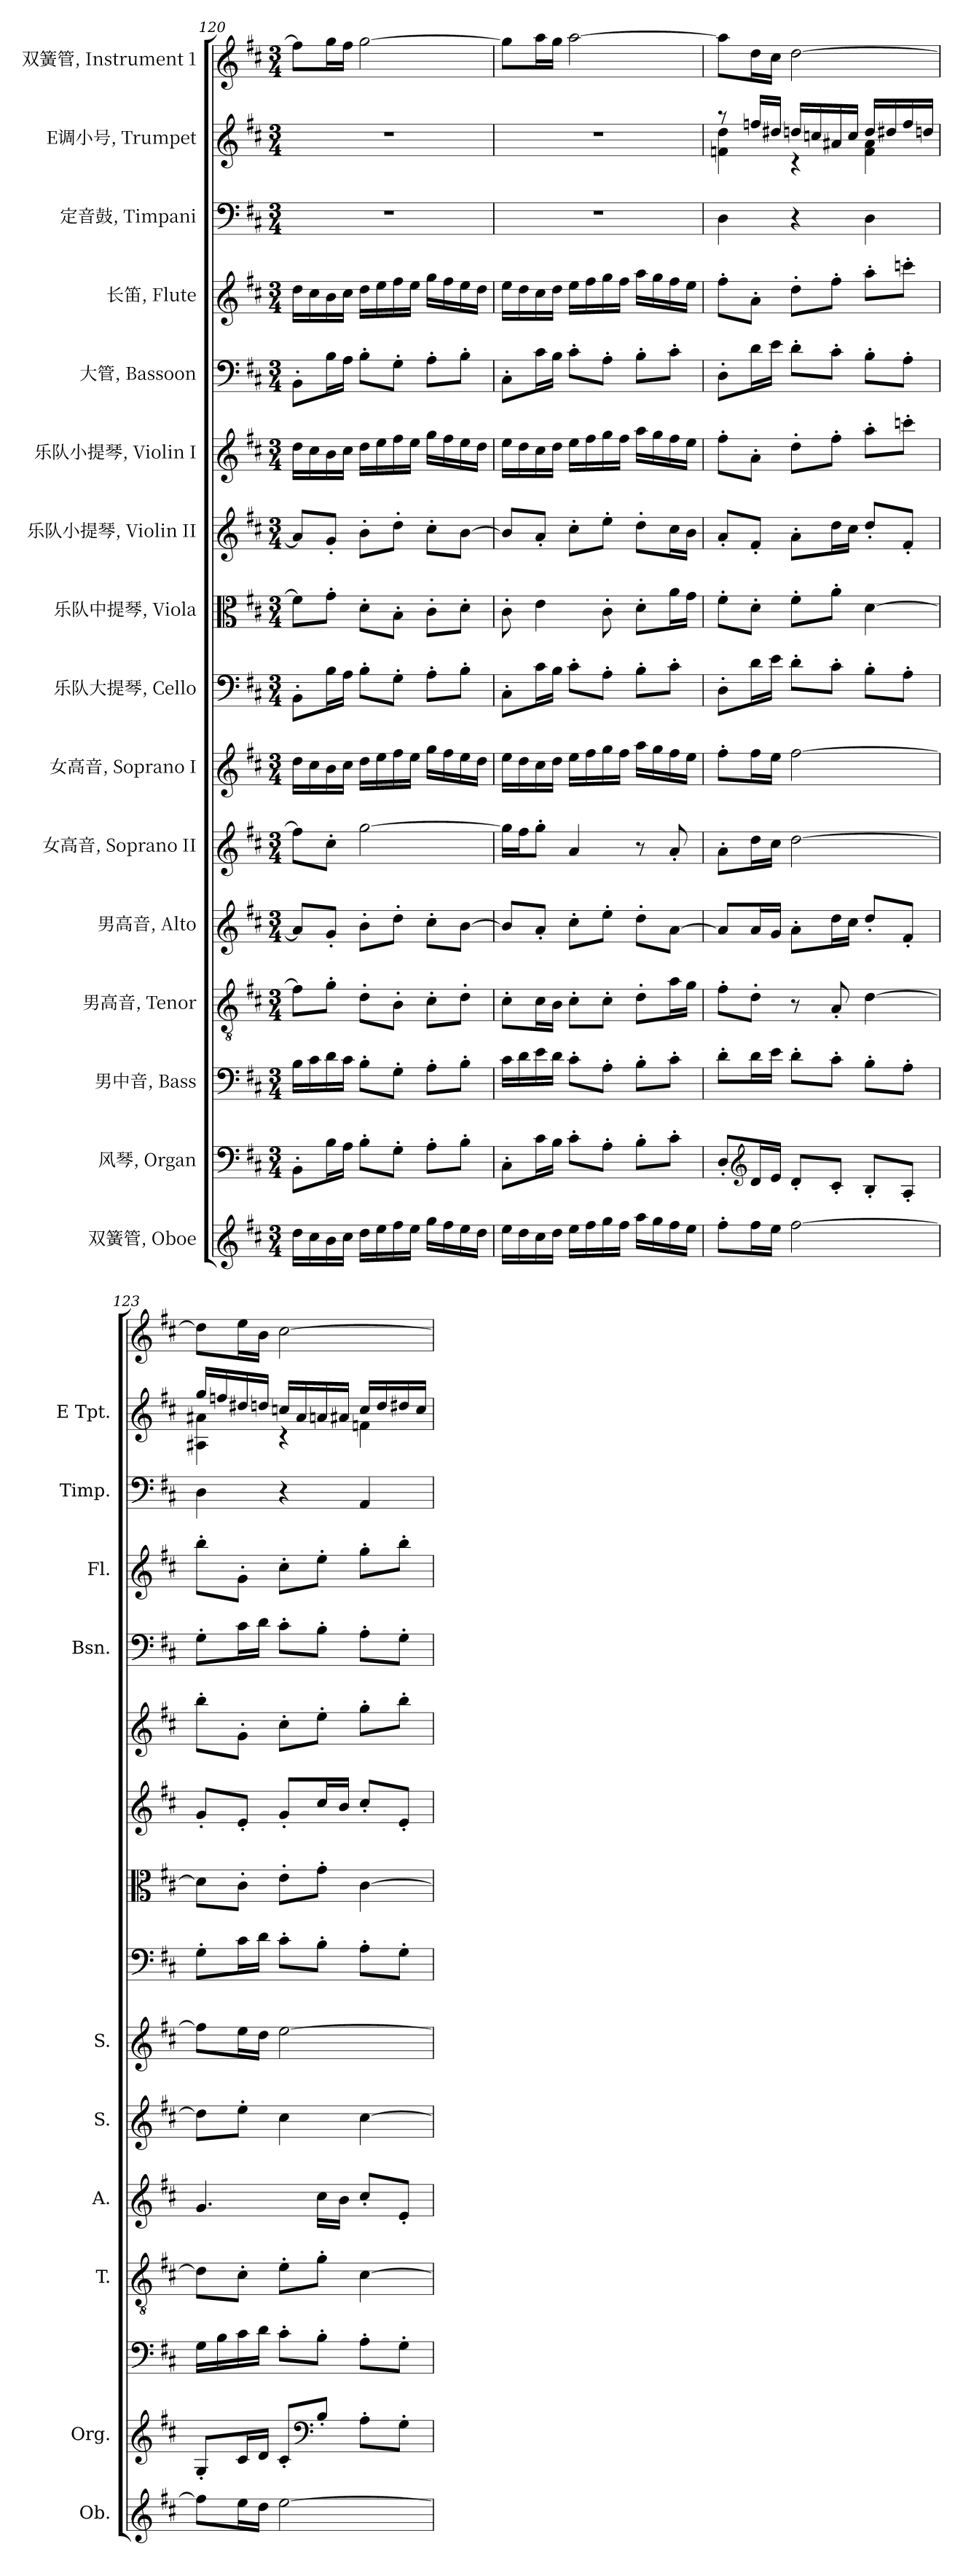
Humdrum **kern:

**kern	**kern	**kern	**kern	**kern	**kern	**kern	**kern	**kern	**kern	**kern	**kern	**kern	**kern	**kern	**kern
*part16	*part15	*part14	*part13	*part12	*part11	*part10	*part9	*part8	*part7	*part6	*part5	*part4	*part3	*part2	*part1
*staff16	*staff15	*staff14	*staff13	*staff12	*staff11	*staff10	*staff9	*staff8	*staff7	*staff6	*staff5	*staff4	*staff3	*staff2	*staff1
*I"双簧管, Oboe	*I"风琴, Organ	*I"男中音, Bass	*I"男高音, Tenor	*I"男高音, Alto	*I"女高音, Soprano II	*I"女高音, Soprano I	*I"乐队大提琴, Cello	*I"乐队中提琴, Viola	*I"乐队小提琴, Violin II	*I"乐队小提琴, Violin I	*I"大管, Bassoon	*I"长笛, Flute	*I"定音鼓, Timpani	*I"E调小号, Trumpet	*I"双簧管, Instrument  1
*I'Ob.	*I'Org.	*	*I'T.	*I'A.	*I'S.	*I'S.	*	*	*	*	*I'Bsn.	*I'Fl.	*I'Timp.	*I'E Tpt.	*
*clefG2	*clefF4	*clefF4	*clefGv2	*clefG2	*clefG2	*clefG2	*clefF4	*clefC3	*clefG2	*clefG2	*clefF4	*clefG2	*clefF4	*clefG2	*clefG2
*	*	*	*	*	*	*	*	*	*	*	*	*	*	*ITrd-3c-4	*
*k[f#c#]	*k[f#c#]	*k[f#c#]	*k[f#c#]	*k[f#c#]	*k[f#c#]	*k[f#c#]	*k[f#c#]	*k[f#c#]	*k[f#c#]	*k[f#c#]	*k[f#c#]	*k[f#c#]	*k[f#c#]	*k[b-e-a-d-g-c-]	*k[f#c#]
*M3/4	*M3/4	*M3/4	*M3/4	*M3/4	*M3/4	*M3/4	*M3/4	*M3/4	*M3/4	*M3/4	*M3/4	*M3/4	*M3/4	*M3/4	*M3/4
=120	=120	=120	=120	=120	=120	=120	=120	=120	=120	=120	=120	=120	=120	=120	=120
16dd\LL	8BB'\L	16B\LL	8f#\L]	8a/L]	8ff#\L]	16dd\LL	8BB'\L	8f#\L]	8a/L]	16dd\LL	8BB'\L	16dd\LL	2.r	2.r	8ff#\L]
16cc#\	.	16c#\	.	.	.	16cc#\	.	.	.	16cc#\	.	16cc#\	.	.	.
16b\	16B\L	16d\	8g'\J	8g'/J	8cc#'\J	16b\	16B\L	8g'\J	8g'/J	16b\	16B\L	16b\	.	.	16gg\L
16cc#\JJ	16A\JJ	16c#\JJ	.	.	.	16cc#\JJ	16A\JJ	.	.	16cc#\JJ	16A\JJ	16cc#\JJ	.	.	16ff#\JJ
16dd\LL	8B'\L	8B'\L	8d'\L	8b'\L	[2gg\	16dd\LL	8B'\L	8d'\L	8b'\L	16dd\LL	8B'\L	16dd\LL	.	.	[2gg\
16ee\	.	.	.	.	.	16ee\	.	.	.	16ee\	.	16ee\	.	.	.
16ff#\	8G'\J	8G'\J	8B'\J	8dd'\J	.	16ff#\	8G'\J	8B'\J	8dd'\J	16ff#\	8G'\J	16ff#\	.	.	.
16ee\JJ	.	.	.	.	.	16ee\JJ	.	.	.	16ee\JJ	.	16ee\JJ	.	.	.
16gg\LL	8A'\L	8A'\L	8c#'\L	8cc#'\L	.	16gg\LL	8A'\L	8c#'\L	8cc#'\L	16gg\LL	8A'\L	16gg\LL	.	.	.
16ff#\	.	.	.	.	.	16ff#\	.	.	.	16ff#\	.	16ff#\	.	.	.
16ee\	8B'\J	8B'\J	8d'\J	[8b\J	.	16ee\	8B'\J	8d'\J	[8b\J	16ee\	8B'\J	16ee\	.	.	.
16dd\JJ	.	.	.	.	.	16dd\JJ	.	.	.	16dd\JJ	.	16dd\JJ	.	.	.
=121	=121	=121	=121	=121	=121	=121	=121	=121	=121	=121	=121	=121	=121	=121	=121
16ee\LL	8C#'\L	16c#\LL	8c#'\L	8b/L]	16gg\LL]	16ee\LL	8C#'\L	8c#'\	8b/L]	16ee\LL	8C#'\L	16ee\LL	2.r	2.r	8gg\L]
16dd\	.	16d\	.	.	16ff#\J	16dd\	.	.	.	16dd\	.	16dd\	.	.	.
16cc#\	16c#\L	16e\	16c#\L	8a'/J	8gg'\J	16cc#\	16c#\L	4e\	8a'/J	16cc#\	16c#\L	16cc#\	.	.	16aa\L
16dd\JJ	16B\JJ	16d\JJ	16B\JJ	.	.	16dd\JJ	16B\JJ	.	.	16dd\JJ	16B\JJ	16dd\JJ	.	.	16gg\JJ
16ee\LL	8c#'\L	8c#'\L	8c#'\L	8cc#'\L	4a/	16ee\LL	8c#'\L	.	8cc#'\L	16ee\LL	8c#'\L	16ee\LL	.	.	[2aa\
16ff#\	.	.	.	.	.	16ff#\	.	.	.	16ff#\	.	16ff#\	.	.	.
16gg\	8A'\J	8A'\J	8c#'\J	8ee'\J	.	16gg\	8A'\J	8c#'\	8ee'\J	16gg\	8A'\J	16gg\	.	.	.
16ff#\JJ	.	.	.	.	.	16ff#\JJ	.	.	.	16ff#\JJ	.	16ff#\JJ	.	.	.
16aa\LL	8B'\L	8B'\L	8d'\L	8dd'\L	8r	16aa\LL	8B'\L	8d'\L	8dd'\L	16aa\LL	8B'\L	16aa\LL	.	.	.
16gg\	.	.	.	.	.	16gg\	.	.	.	16gg\	.	16gg\	.	.	.
16ff#\	8c#'\J	8c#'\J	16a\L	[8a\J	8a'/	16ff#\	8c#'\J	16a\L	16cc#\L	16ff#\	8c#'\J	16ff#\	.	.	.
16ee\JJ	.	.	16g\JJ	.	.	16ee\JJ	.	16g\JJ	16b\JJ	16ee\JJ	.	16ee\JJ	.	.	.
!!LO:PB:g=z
=122	=122	=122	=122	=122	=122	=122	=122	=122	=122	=122	=122	=122	=122	=122	=122
*	*	*	*	*	*	*	*	*	*	*	*	*	*	*^	*
8ff#'\L	8D'/L	8d'\L	8f#'\L	8a/L]	8a'\L	8ff#'\L	8D'\L	8f#'\L	8a'/L	8ff#'\L	8D'\L	8ff#'\L	4D\	8r	4b--X\ 4gg-\	8aa\L]
*	*clefG2	*	*	*	*	*	*	*	*	*	*	*	*	*	*	*
16ff#\L	16d/L	16d\L	8d'\J	16a/L	16dd\L	16ff#\L	16d\L	8d'\J	8f#'/J	8a'\J	16d\L	8a'\J	.	16bb--X/LL	.	16dd\L
16ee\JJ	16e/JJ	16e\JJ	.	16g/JJ	16cc#\JJ	16ee\JJ	16e\JJ	.	.	.	16e\JJ	.	.	16ggn/JJ	.	16cc#\JJ
[2ff#\	8d'/L	8d'\L	8r	8a'\L	[2dd\	[2ff#\	8d'\L	8f#'\L	8a'\L	8dd'\L	8d'\L	8dd'\L	4r	16gg-X/LL	4r	[2dd\
.	.	.	.	.	.	.	.	.	.	.	.	.	.	16ff-X/	.	.
.	8c#'/J	8c#'\J	8A'/	16dd\L	.	.	8c#'\J	8a'\J	16dd\L	8ff#'\J	8c#'\J	8ff#'\J	.	16ddn/	.	.
.	.	.	.	16cc#\JJ	.	.	.	.	16cc#\JJ	.	.	.	.	16ff-/JJ	.	.
.	8B'/L	8B'\L	[4d\	8dd'/L	.	.	8B'\L	[4d\	8dd'/L	8aa'\L	8B'\L	8aa'\L	4D\	16gg-/LL	4b--\ 4dd\	.
.	.	.	.	.	.	.	.	.	.	.	.	.	.	16ggn/	.	.
.	8A'/J	8A'\J	.	8f#'/J	.	.	8A'\J	.	8f#'/J	8cccn'\J	8A'\J	8cccn'\J	.	16bb--/	.	.
.	.	.	.	.	.	.	.	.	.	.	.	.	.	16gg-X/JJ	.	.
=123	=123	=123	=123	=123	=123	=123	=123	=123	=123	=123	=123	=123	=123	=123	=123	=123
8ff#\L]	8G'/L	16G\LL	8d\L]	4.g/	8dd\L]	8ff#\L]	8G'\L	8d\L]	8g'/L	8bb'\L	8G'\L	8bb'\L	4D\	16ccc-/LL	4dn\ 4ddn\	8dd\L]
.	.	16B\	.	.	.	.	.	.	.	.	.	.	.	16bb--X/	.	.
16ee\L	16c#/L	16c#\	8c#'\J	.	8ee'\J	16ee\L	16c#\L	8c#'\J	8e'/J	8g'\J	16c#\L	8g'\J	.	16ggn/	.	16ee\L
16dd\JJ	16d/JJ	16d\JJ	.	.	.	16dd\JJ	16d\JJ	.	.	.	16d\JJ	.	.	16gg-X/JJ	.	16b\JJ
[2ee\	8c#'/L	8c#'\L	8e'\L	.	4cc#\	[2ee\	8c#'\L	8e'\L	8g'/L	8cc#'\L	8c#'\L	8cc#'\L	4r	16ff-X/LL	4r	[2cc#\
.	.	.	.	.	.	.	.	.	.	.	.	.	.	16dd/	.	.
*	*clefF4	*	*	*	*	*	*	*	*	*	*	*	*	*	*	*
.	8B'/J	8B'\J	8g'\J	16cc#\LL	.	.	8B'\J	8g'\J	16cc#/L	8ee'\J	8B'\J	8ee'\J	.	16dd-X/	.	.
.	.	.	.	16b\JJ	.	.	.	.	16b/JJ	.	.	.	.	16ddn/JJ	.	.
.	8A'\L	8A'\L	[4c#\	8cc#'/L	[4cc#\	.	8A'\L	[4c#\	8cc#'/L	8gg'\L	8A'\L	8gg'\L	4AA/	16ff-/LL	4b--X\	.
.	.	.	.	.	.	.	.	.	.	.	.	.	.	16gg-/	.	.
.	8G'\J	8G'\J	.	8e'/J	.	.	8G'\J	.	8e'/J	8bb'\J	8G'\J	8bb'\J	.	16ggn/	.	.
.	.	.	.	.	.	.	.	.	.	.	.	.	.	16ff-/JJ	.	.
*	*	*	*	*	*	*	*	*	*	*	*	*	*	*v	*v	*
=	=	=	=	=	=	=	=	=	=	=	=	=	=	=	=
*-	*-	*-	*-	*-	*-	*-	*-	*-	*-	*-	*-	*-	*-	*-	*-
